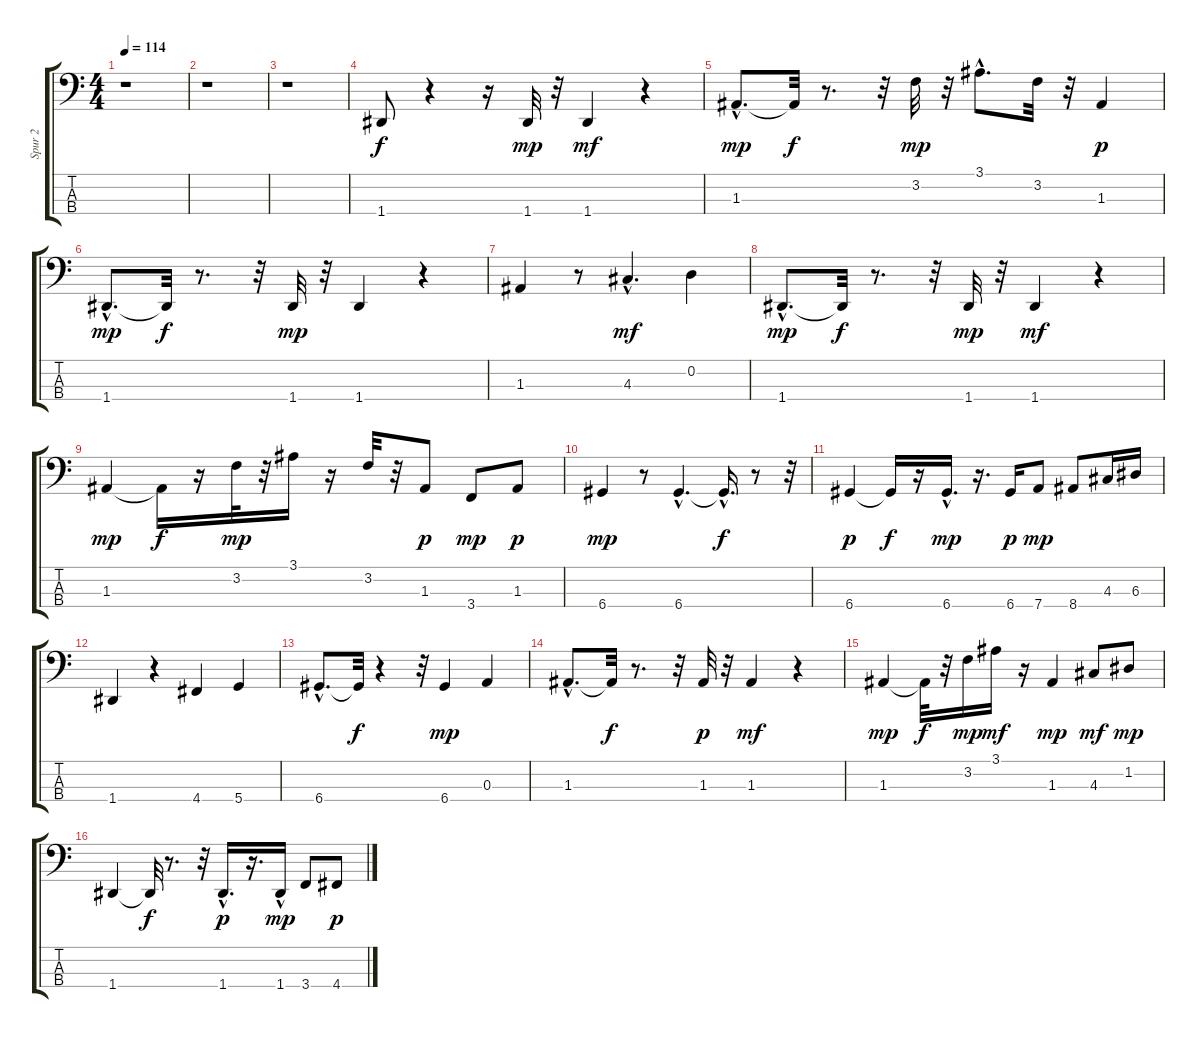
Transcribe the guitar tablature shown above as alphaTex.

\track ("Spur 2" "Spur 2") {instrument electricbassfinger}
\staff {score tabs}
\tuning (G2 D2 A1 D1) {hide}
\ts (4 4)
\tempo 114
\clef f4
\ks c
r.1{dy f instrument electricbassfinger} |
r.1 |
r.1 |
1.4.8 r.4 r.16 1.4.32{dy mp} r.32 1.4.4{dy mf} r.4 |
1.3{hac}.8{d dy mp} 1.3{t}.32{dy f} r.8{d} r.32 3.2.32{dy mp} r.32 3.1{hac}.8{d} 3.2.32 r.32 1.3.4{dy p} |
1.4{hac}.8{d dy mp} 1.4{t}.32{dy f} r.8{d} r.32 1.4.32{dy mp} r.32 1.4.4 r.4 |
1.3.4 r.8 4.3{hac}.4{d dy mf} 0.2.4 |
1.4{hac}.8{d dy mp} 1.4{t}.32{dy f} r.8{d} r.32 1.4.32{dy mp} r.32 1.4.4{dy mf} r.4 |
1.3.4{dy mp} 1.3{t}.16{dy f} r.16 3.2.32{dy mp} r.32 3.1.16 r.16 3.2.32 r.32 1.3.8{dy p} 3.4.8{dy mp} 1.3.8{dy p} |
6.4.4{dy mp} r.8 6.4{hac}.4{d} 6.4{hac t}.16{d dy f} r.8 r.32 |
6.4.4{dy p} 6.4{t}.16{dy f} r.16 6.4{hac}.16{d dy mp} r.16{d} 6.4.16{dy p} 7.4.8{dy mp} 8.4.8 4.3.16 6.3.16 |
1.4.4 r.4 4.4.4 5.4.4 |
6.4{hac}.8{d} 6.4{t}.32{dy f} r.4 r.32 6.4.4{dy mp} 0.3.4 |
1.3{hac}.8{d} 1.3{t}.32{dy f} r.8{d} r.32 1.3.32{dy p} r.32 1.3.4{dy mf} r.4 |
1.3.4{dy mp} 1.3{t}.32{dy f} r.32 3.2.16{dy mp} 3.1.16{dy mf} r.16 1.3.4{dy mp} 4.3.8{dy mf} 1.2.8{dy mp} |
1.4.4 1.4{t}.32{dy f} r.8{d} r.32 1.4{hac}.16{d dy p} r.16{d} 1.4{hac}.16{dy mp} 3.4.8 4.4.8{dy p}
